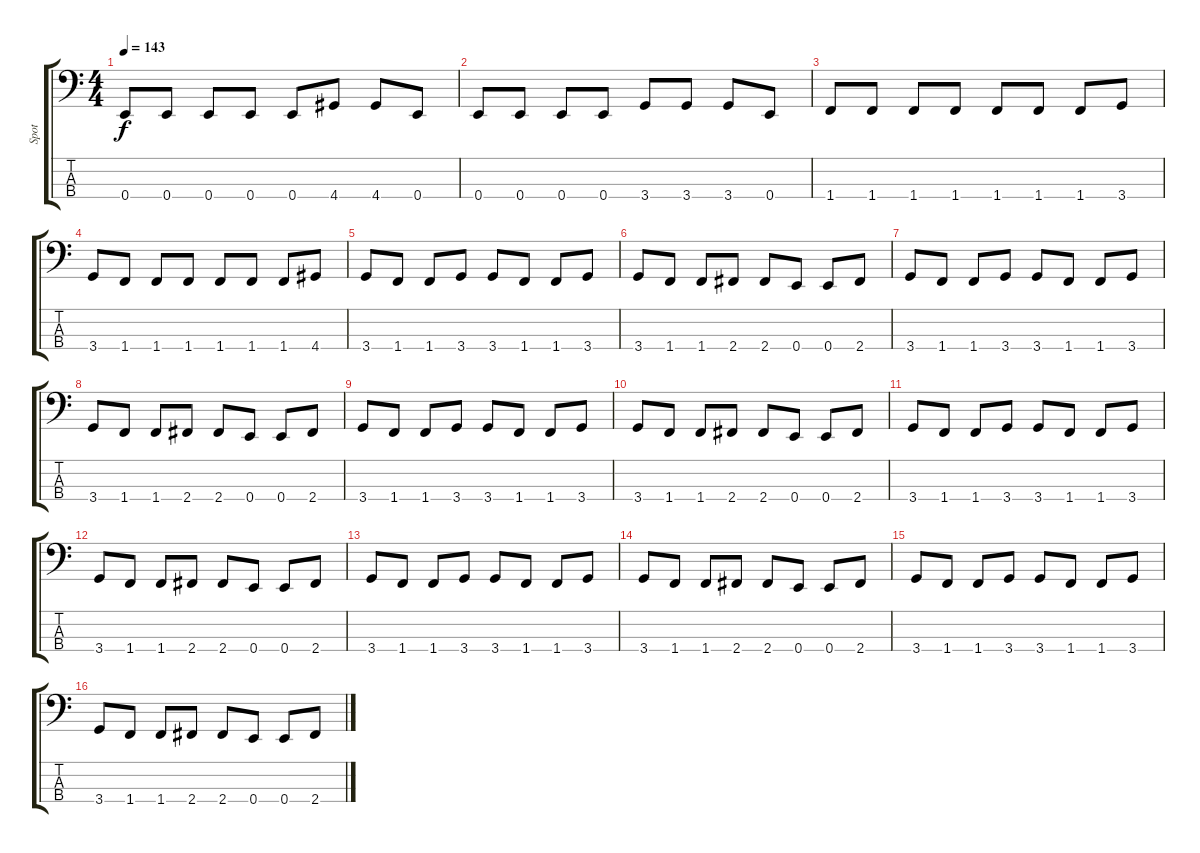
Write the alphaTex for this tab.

\track ("Spot" "Spot") {instrument electricbasspick}
\staff {score tabs}
\tuning (G2 D2 A1 E1) {hide}
\ts (4 4)
\tempo 143
\clef f4
\ks c
0.4.8{dy f} 0.4.8 0.4.8 0.4.8 0.4.8 4.4.8 4.4.8 0.4.8 |
0.4.8 0.4.8 0.4.8 0.4.8 3.4.8 3.4.8 3.4.8 0.4.8 |
1.4.8 1.4.8 1.4.8 1.4.8 1.4.8 1.4.8 1.4.8 3.4.8 |
3.4.8 1.4.8 1.4.8 1.4.8 1.4.8 1.4.8 1.4.8 4.4.8 |
3.4.8 1.4.8 1.4.8 3.4.8 3.4.8 1.4.8 1.4.8 3.4.8 |
3.4.8 1.4.8 1.4.8 2.4.8 2.4.8 0.4.8 0.4.8 2.4.8 |
3.4.8 1.4.8 1.4.8 3.4.8 3.4.8 1.4.8 1.4.8 3.4.8 |
3.4.8 1.4.8 1.4.8 2.4.8 2.4.8 0.4.8 0.4.8 2.4.8 |
3.4.8 1.4.8 1.4.8 3.4.8 3.4.8 1.4.8 1.4.8 3.4.8 |
3.4.8 1.4.8 1.4.8 2.4.8 2.4.8 0.4.8 0.4.8 2.4.8 |
3.4.8 1.4.8 1.4.8 3.4.8 3.4.8 1.4.8 1.4.8 3.4.8 |
3.4.8 1.4.8 1.4.8 2.4.8 2.4.8 0.4.8 0.4.8 2.4.8 |
3.4.8{volume 16} 1.4.8 1.4.8 3.4.8 3.4.8 1.4.8 1.4.8 3.4.8 |
3.4.8 1.4.8 1.4.8 2.4.8 2.4.8 0.4.8 0.4.8 2.4.8 |
3.4.8 1.4.8 1.4.8 3.4.8 3.4.8 1.4.8 1.4.8 3.4.8 |
3.4.8 1.4.8 1.4.8 2.4.8 2.4.8 0.4.8 0.4.8 2.4.8
